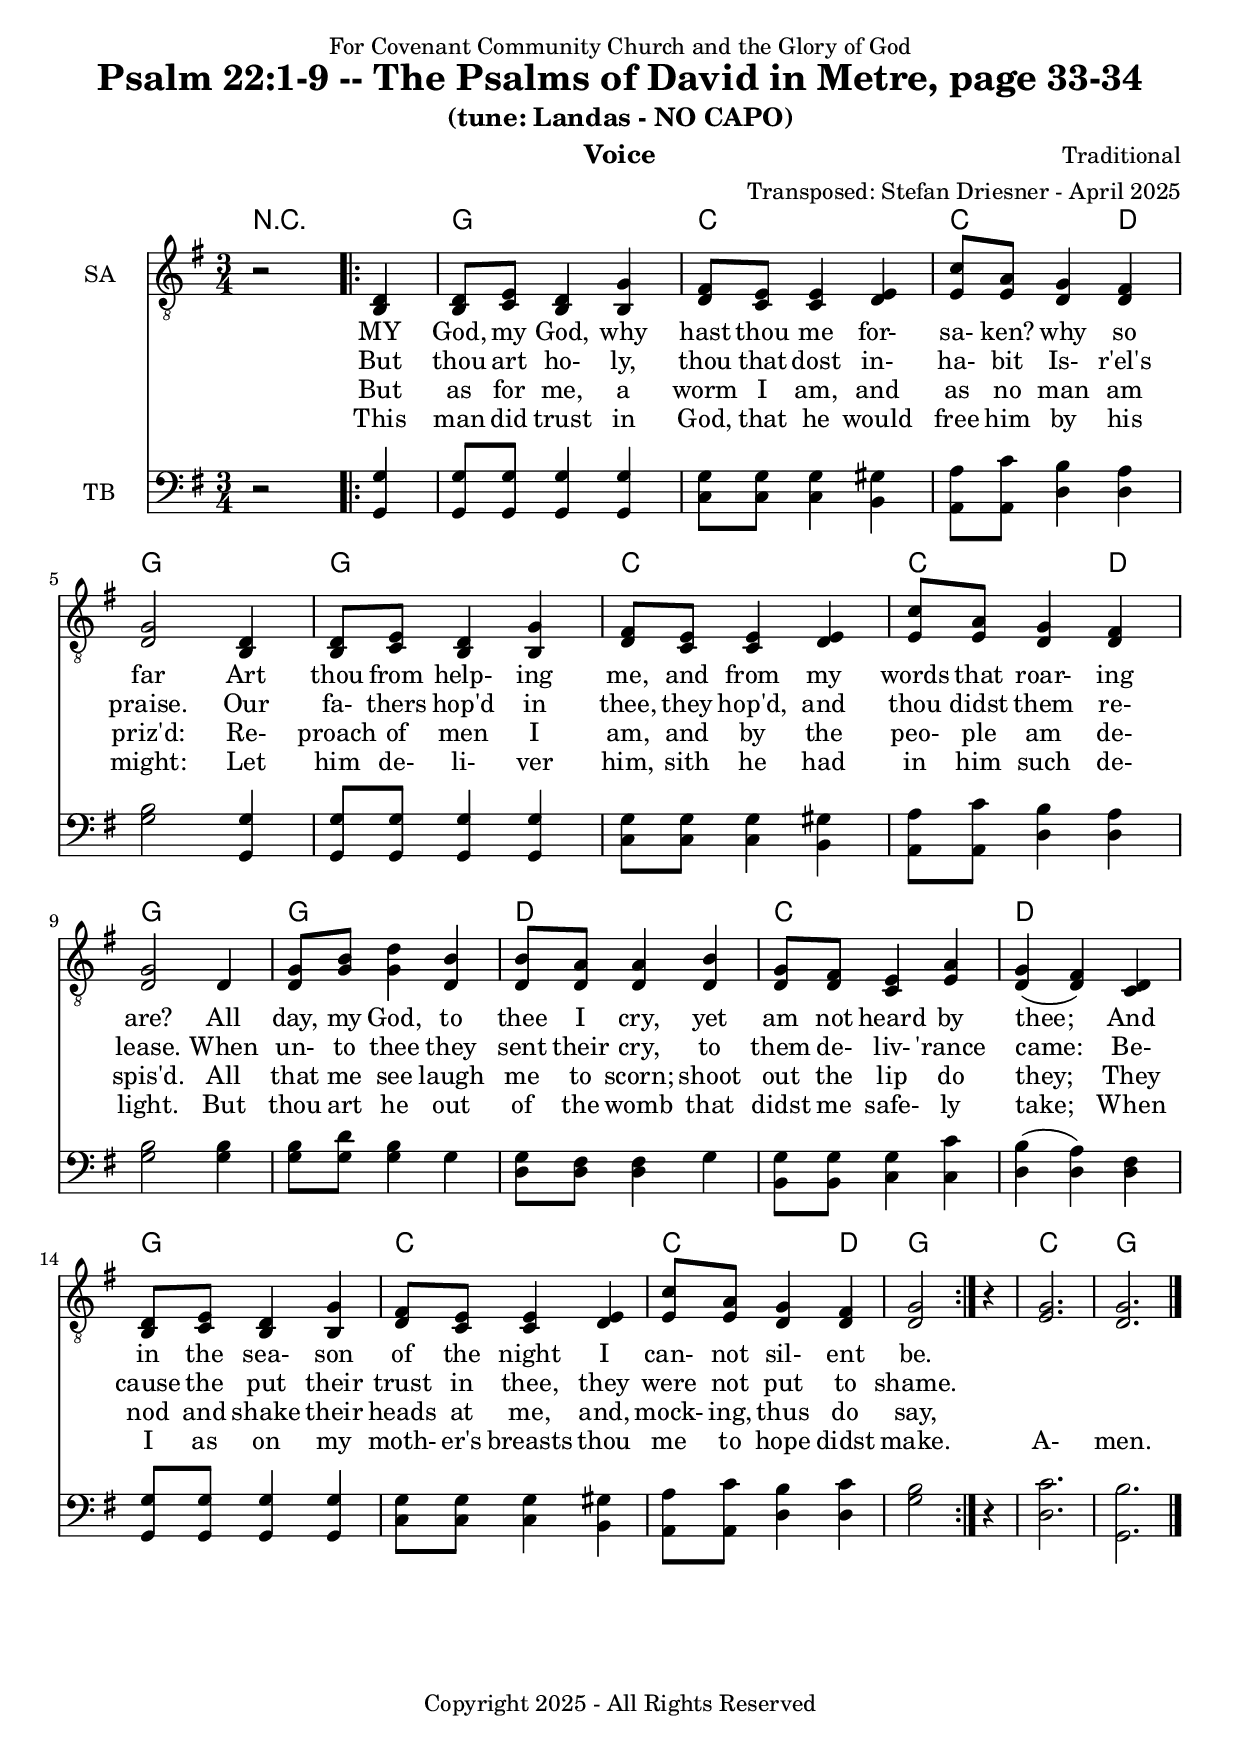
\version "2.24.1"
\language "english"

% force .mid extension for MIDI file output
#(ly:set-option 'midi-extension "mid")

\header {
  dedication = "For Covenant Community Church and the Glory of God"
  title = "Psalm 22:1-9 -- The Psalms of David in Metre, page 33-34"
  subtitle = "(tune: Landas - NO CAPO)"
  instrument = "Voice"
  composer = "Traditional"
  arranger = "Transposed: Stefan Driesner - April 2025"
  meter = ""
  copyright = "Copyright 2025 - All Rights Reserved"
}

global = {
  \key g \major
  \numericTimeSignature
  \time 3/4
}

versesVoiceOne = \lyricmode {
  % Verse 1-2
  MY God, my God, why hast thou me
  for- sa- ken? why so far
  Art thou from help- ing me, and from
  my words that roar- ing are?
  All day, my God, to thee I cry,
  yet am not heard by thee;
  And in the sea- son of the night
  I can- not sil- ent be.
}

versesVoiceTwo = \lyricmode {
  % Verse 3-5
  But thou art ho- ly, thou that dost
  in- ha- bit Is- r'el's praise.
  Our fa- thers hop'd in thee, they hop'd,
  and thou didst them re- lease.
  When un- to thee they sent their cry,
  to them de- liv- 'rance came:
  Be- cause the put their trust in thee,
  they were not put to shame.
}

versesVoiceThree = \lyricmode {
  % Verse 6-7
  But as for me, a worm I am,
  and as no man am priz'd:
  Re- proach of men I am, and by
  the peo- ple am de- spis'd.
  All that me see laugh me to scorn;
  shoot out the lip do they;
  They nod and shake their heads at me,
  and, mock- ing, thus do say,
}

versesVoiceFour = \lyricmode {
  % Verse 8-9
  This man did trust in God, that he
  would free him by his might:
  Let him de- li- ver him, sith he
  had in him such de- light.
  But thou art he out of the womb
  that didst me safe- ly take;
  When I as on my moth- er's breasts
  thou me to hope didst make.
  A- men.
}

% G major  ^\markup { \fret-diagram "6-3;5-2;4-o;3-o;2-3;1-3;" }
% C9 major ^\markup { \fret-diagram "6-o;5-3;4-2;3-o;2-3;1-3;" }
% D major  ^\markup { \fret-diagram "6-x;5-o;4-o;3-2;2-3;1-2;" }

MelodyVoice = \relative c {
  \global
  \dynamicUp
  % Music follows here.
  {
    r2
    \repeat volta 2
    {
      <d >4 |
      % Verse 1
      <d  >8  <e  >8  <d  >4  <g  >4  |
      <fs >8  <e  >8  <e  >4  <e  >4  |
      <c' >8  <a  >8  <g  >4  <fs >4  |
      <g  >2                  <d  >4  |
      <d  >8  <e  >8  <d  >4  <g  >4  |
      <fs >8  <e  >8  <e  >4  <e  >4  |
      <c' >8  <a  >8  <g  >4  <fs >4  |
      <g  >2                  <d  >4  |
      <g  >8  <b  >8  <d  >4  <b  >4  |
      <b  >8  <a  >8  <a  >4  <b  >4  |
      <g  >8  <fs >8  <e  >4  <a  >4  |
      <g  >4         (<fs >4) <d  >4  |
      <d  >8  <e  >8  <d  >4  <g  >4  |
      <fs >8  <e  >8  <e  >4  <e  >4  |
      <c' >8  <a  >8  <g  >4  <fs >4  |
      <g  >2
    }
    r4
  }
  <g>2. <g>2.
  \bar "|."
}

SAVoiceVerse = {
}

SAVoice = \relative c {
  \global
  \dynamicUp
  % Music follows here.
  {
    r2
    \repeat volta 2
    {
      <b  d >4 |
      <b  d  >8  <c  e  >8  <b  d  >4  <b  g' >4  |
      <d  fs >8  <c  e  >8  <c  e  >4  <d  e  >4  |
      <e  c' >8  <e  a  >8  <d  g  >4  <d  fs >4  |
      <d  g  >2                        <b  d  >4  |
      <b  d  >8  <c  e  >8  <b  d  >4  <b  g' >4  |
      <d  fs >8  <c  e  >8  <c  e  >4  <d  e  >4  |
      <e  c' >8  <e  a  >8  <d  g  >4  <d  fs >4  |
      <d  g  >2                        <d     >4  |
      <d  g  >8  <g  b  >8  <g  d' >4  <d  b' >4  |
      <d  b' >8  <d  a' >8  <d  a' >4  <d  b' >4  |
      <d  g  >8  <d  fs >8  <c  e  >4  <e  a  >4  |
      <d  g  >4            (<d  fs >4) <c  d  >4  |
      <b  d  >8  <c  e  >8  <b  d  >4  <b  g' >4  |
      <d  fs >8  <c  e  >8  <c  e  >4  <d  e  >4  |
      <e  c' >8  <e  a  >8  <d  g  >4  <d  fs >4  |
      <d  g  >2
    }
    r4
  }
  <e  g  >2. <d  g  >2.
  \bar "|."
}

TBVoice = \relative c {
  \global
  \dynamicUp
  % Music follows here.
  {
    r2
    \repeat volta 2
    {
      <g  g' >4 |
      <g  g' >8  <g  g' >8  <g  g' >4  <g  g' >4  |
      <c  g' >8  <c  g' >8  <c  g' >4  <b  gs'>4  |
      <a  a' >8  <a  c' >8  <d  b' >4  <d  a' >4  |
      <g  b  >2                        <g, g' >4  |
      <g  g' >8  <g  g' >8  <g  g' >4  <g  g' >4  |
      <c  g' >8  <c  g' >8  <c  g' >4  <b  gs'>4  |
      <a  a' >8  <a  c' >8  <d  b' >4  <d  a' >4  |
      <g  b  >2                        <g  b  >4  |
      <g  b  >8  <g  d' >8  <g  b  >4  <g     >4  |
      <d  g  >8  <d  fs >8  <d  fs >4  <g     >4  |
      <b, g' >8  <b  g' >8  <c  g' >4  <c  c' >4  |
      <d  b'  >4           (<d  a' >4) <d  fs >4  |
      <g, g'  >8 <g  g' >8  <g  g' >4  <g  g' >4  |
      <c  g' >8  <c  g' >8  <c  g' >4  <b  gs'>4  |
      <a  a' >8  <a  c' >8  <d  b' >4  <d  c' >4  |
      <g  b  >2
    }
    r4
  }
  <d  c'  >2. <g,  b'  >2.
  \bar "|."
}

Chords = \new ChordNames {
  \chordmode {
    r2.
    <g>2. <c>2. <c>2  <d>4 <g>2.
    <g>2. <c>2. <c>2  <d>4 <g>2.
    <g>2. <d>2. <c>2.      <d>2.
    <g>2. <c>2. <c>2  <d>4 <g>2.
    <c>  <g>
  }
}

MelodyVoicePart = \new Staff \with {
  instrumentName = "Melody"
  midiInstrument = "Voice Oohs"
} { \clef "treble_8" \MelodyVoice }
\addlyrics { \versesVoiceOne }
\addlyrics { \versesVoiceTwo }
\addlyrics { \versesVoiceThree }
\addlyrics { \versesVoiceFour }

SAVoicePart = \new Staff \with {
  instrumentName = "SA"
  midiInstrument = "Voice Oohs"
} { \clef "treble_8" \SAVoice }
\addlyrics { \versesVoiceOne }
\addlyrics { \versesVoiceTwo }
\addlyrics { \versesVoiceThree }
\addlyrics { \versesVoiceFour }

TBVoicePart = \new Staff \with {
  instrumentName = "TB"
  midiInstrument = "Voice Oohs"
} { \clef bass \TBVoice }

\score {
  <<
    \Chords
    % \MelodyVoicePart
    \SAVoicePart
    \TBVoicePart
  >>
  \layout { }
  \midi {
    \context {
      \Score
      tempoWholesPerMinute = #(ly:make-moment 100 2)
    }
  }
}
